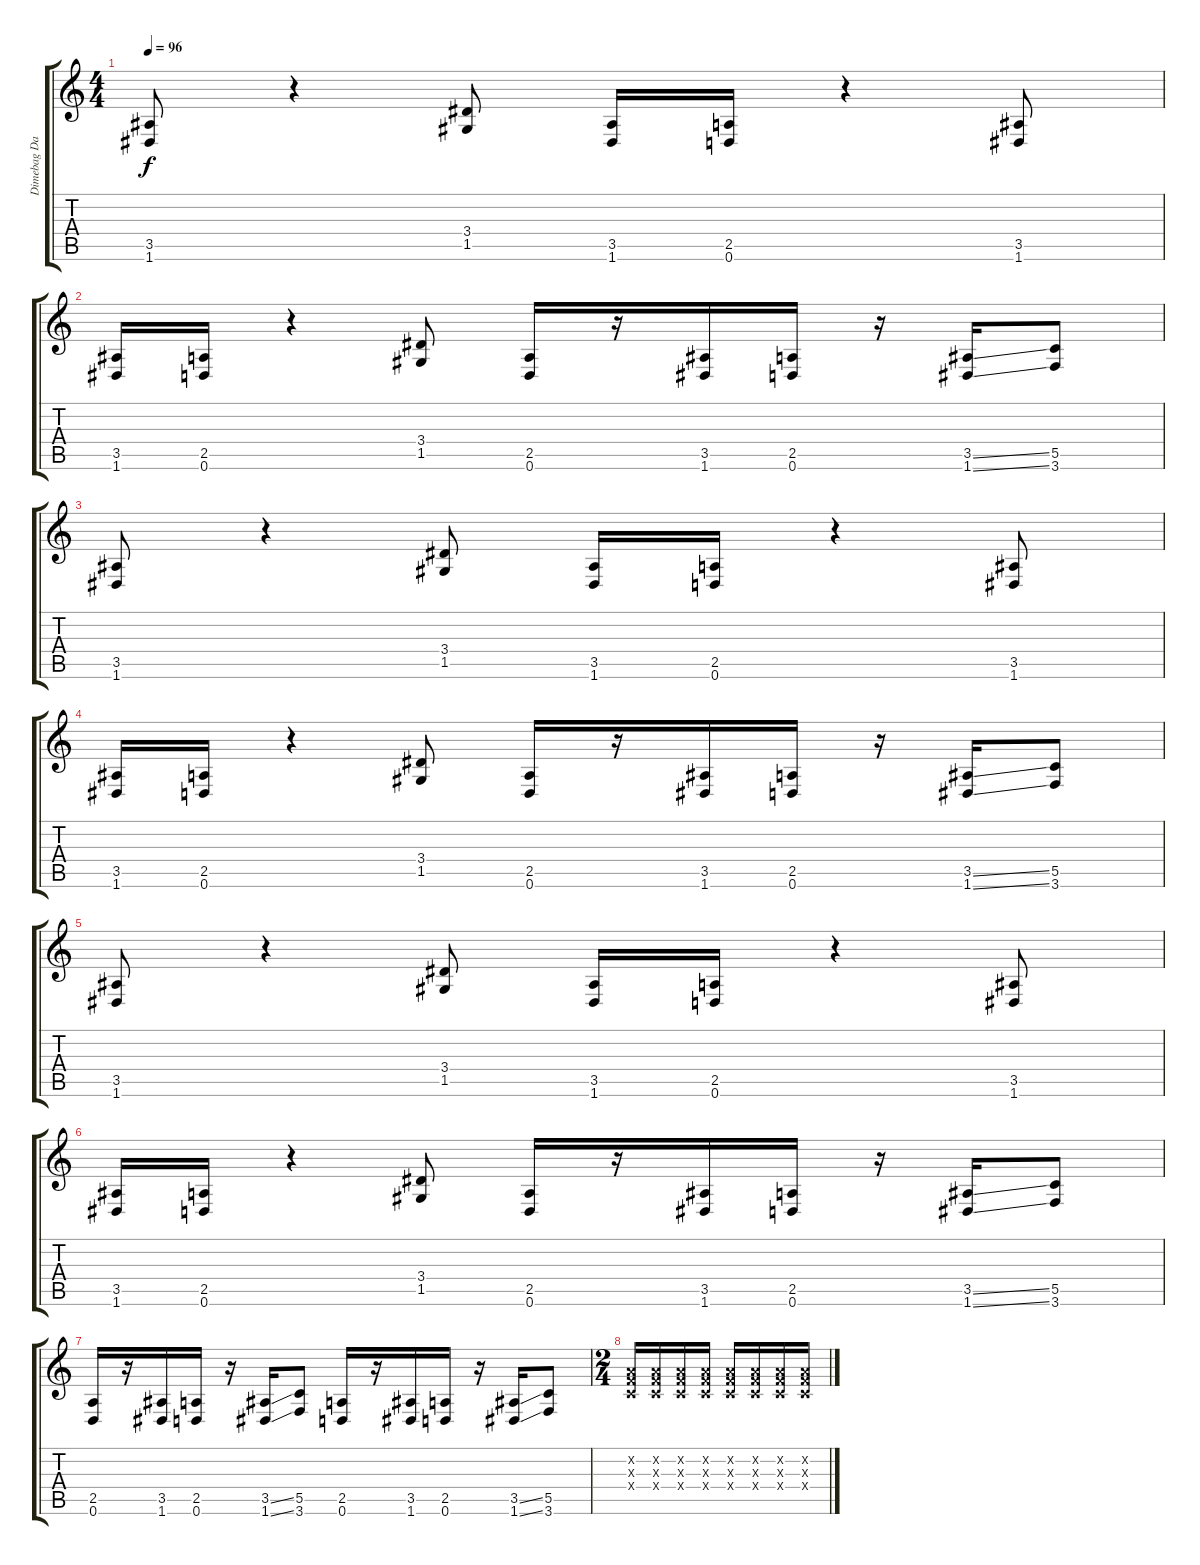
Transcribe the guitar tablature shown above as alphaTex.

\track ("Dimebag Darrell Rhythm Right" "Dimebag Da") {instrument distortionguitar}
\staff {score tabs}
\tuning (D4 A3 F3 C3 G2 D2) {hide}
\ts (4 4)
\tempo 96
\clef g2
\ks c
(3.5 1.6).8{dy f} r.4 (3.4 1.5).8 (3.5 1.6).16 (2.5 0.6).16 r.4 (3.5 1.6).8 |
(3.5 1.6).16 (2.5 0.6).16 r.4 (3.4 1.5).8 (2.5 0.6).16 r.16 (3.5 1.6).16 (2.5 0.6).16 r.16 (3.5{ss} 1.6{ss}).16 (5.5 3.6).8 |
(3.5 1.6).8 r.4 (3.4 1.5).8 (3.5 1.6).16 (2.5 0.6).16 r.4 (3.5 1.6).8 |
(3.5 1.6).16 (2.5 0.6).16 r.4 (3.4 1.5).8 (2.5 0.6).16 r.16 (3.5 1.6).16 (2.5 0.6).16 r.16 (3.5{ss} 1.6{ss}).16 (5.5 3.6).8 |
(3.5 1.6).8 r.4 (3.4 1.5).8 (3.5 1.6).16 (2.5 0.6).16 r.4 (3.5 1.6).8 |
(3.5 1.6).16 (2.5 0.6).16 r.4 (3.4 1.5).8 (2.5 0.6).16 r.16 (3.5 1.6).16 (2.5 0.6).16 r.16 (3.5{ss} 1.6{ss}).16 (5.5 3.6).8 |
(2.5 0.6).16 r.16 (3.5 1.6).16 (2.5 0.6).16 r.16 (3.5{ss} 1.6{ss}).16 (5.5 3.6).8 (2.5 0.6).16 r.16 (3.5 1.6).16 (2.5 0.6).16 r.16 (3.5{ss} 1.6{ss}).16 (5.5 3.6).8 |
\ts (2 4)
(0.2{x} 0.3{x} 0.4{x}).16 (0.2{x} 0.3{x} 0.4{x}).16 (0.2{x} 0.3{x} 0.4{x}).16 (0.2{x} 0.3{x} 0.4{x}).16 (0.2{x} 0.3{x} 0.4{x}).16 (0.2{x} 0.3{x} 0.4{x}).16 (0.2{x} 0.3{x} 0.4{x}).16 (0.2{x} 0.3{x} 0.4{x}).16
